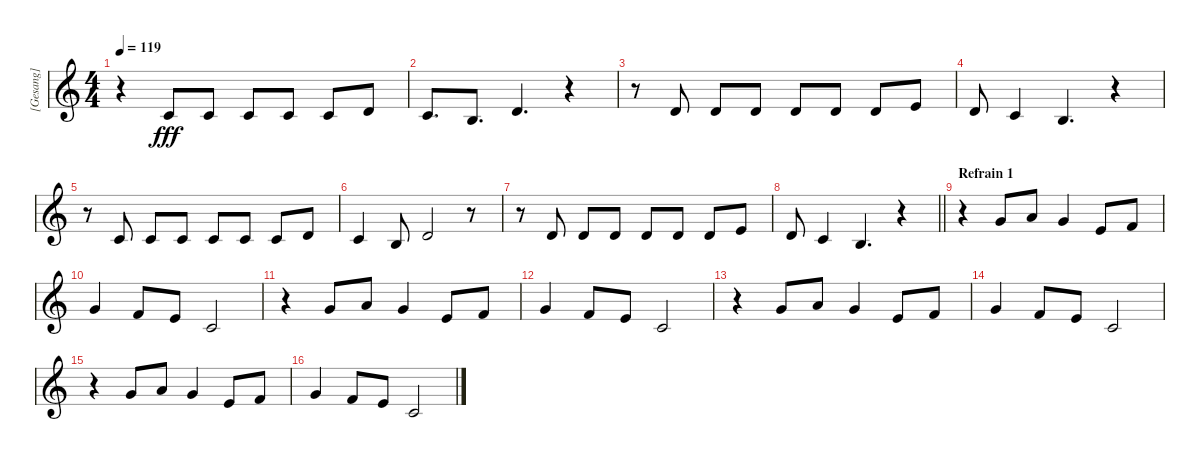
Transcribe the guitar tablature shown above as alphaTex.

\track ("[Gesang]" "[Gesang]") {instrument tenorsax}
\staff {score}
\tuning (E4 B3 G3 D3 A2 E2) {hide}
\ts (4 4)
\tempo 119
\clef g2
\ks c
r.4{dy fff} 1.2.8 1.2.8 1.2.8 1.2.8 1.2.8 3.2.8 |
1.2.8{d} 0.2.8{d} 3.2.4{d} r.4 |
r.8 3.2.8 3.2.8 3.2.8 3.2.8 3.2.8 3.2.8 5.2.8 |
3.2.8 1.2.4 0.2.4{d} r.4 |
r.8 1.2.8 1.2.8 1.2.8 1.2.8 1.2.8 1.2.8 3.2.8 |
1.2.4 0.2.8 3.2.2 r.8 |
r.8 3.2.8 3.2.8 3.2.8 3.2.8 3.2.8 3.2.8 5.2.8 |
\barLineRight lightlight
3.2.8 1.2.4 0.2.4{d} r.4 |
\section ("" "Refrain 1")
r.4 3.1.8 5.1.8 3.1.4 0.1.8 1.1.8 |
3.1.4 1.1.8 0.1.8 1.2.2 |
r.4 3.1.8 5.1.8 3.1.4 0.1.8 1.1.8 |
3.1.4 1.1.8 0.1.8 1.2.2 |
r.4 3.1.8 5.1.8 3.1.4 0.1.8 1.1.8 |
3.1.4 1.1.8 0.1.8 1.2.2 |
r.4 3.1.8 5.1.8 3.1.4 0.1.8 1.1.8 |
3.1.4 1.1.8 0.1.8 1.2.2
